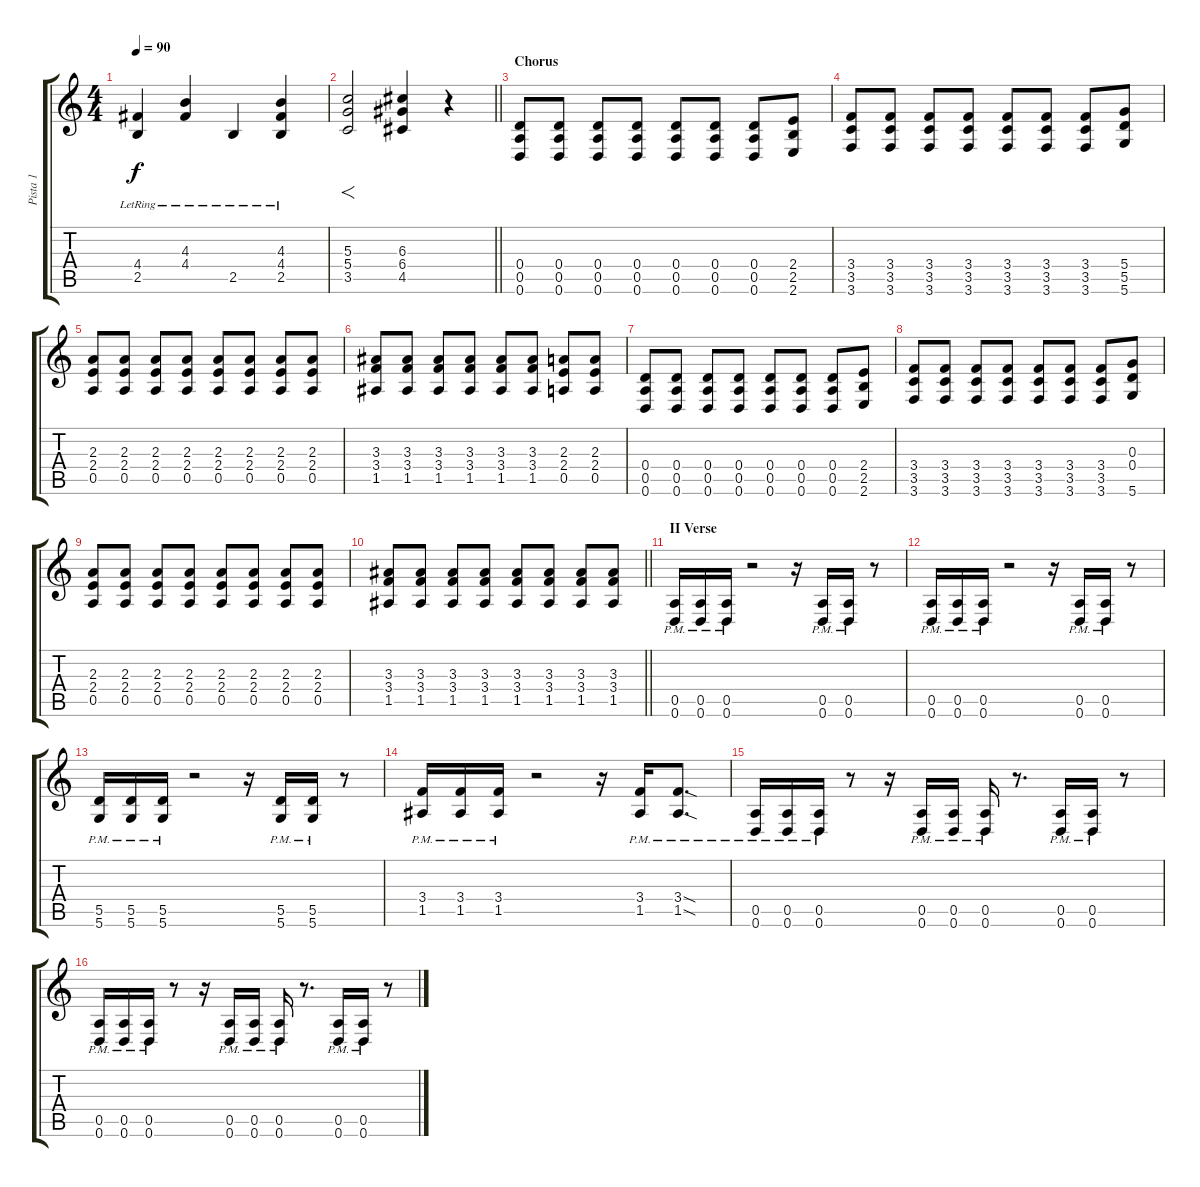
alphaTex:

\track ("Pista 1" "Pista 1") {instrument distortionguitar}
\staff {score tabs}
\tuning (E4 B3 G3 D3 A2 D2) {hide}
\ts (4 4)
\tempo 90
\clef g2
\ks c
(4.4{lr} 2.5{lr}).4{dy f} (4.3{lr} 4.4{lr}).4 2.5{lr}.4 (4.3{lr} 4.4{lr} 2.5{lr}).4 |
\barLineRight lightlight
(5.3 5.4 3.5).2{f instrument distortionguitar} (6.3 6.4 4.5).4 r.4 |
\section ("" "Chorus")
(0.4 0.5 0.6).8 (0.4 0.5 0.6).8 (0.4 0.5 0.6).8 (0.4 0.5 0.6).8 (0.4 0.5 0.6).8 (0.4 0.5 0.6).8 (0.4 0.5 0.6).8 (2.4 2.5 2.6).8 |
(3.4 3.5 3.6).8 (3.4 3.5 3.6).8 (3.4 3.5 3.6).8 (3.4 3.5 3.6).8 (3.4 3.5 3.6).8 (3.4 3.5 3.6).8 (3.4 3.5 3.6).8 (5.4 5.5 5.6).8 |
(2.3 2.4 0.5).8 (2.3 2.4 0.5).8 (2.3 2.4 0.5).8 (2.3 2.4 0.5).8 (2.3 2.4 0.5).8 (2.3 2.4 0.5).8 (2.3 2.4 0.5).8 (2.3 2.4 0.5).8 |
(3.3 3.4 1.5).8 (3.3 3.4 1.5).8 (3.3 3.4 1.5).8 (3.3 3.4 1.5).8 (3.3 3.4 1.5).8 (3.3 3.4 1.5).8 (2.3 2.4 0.5).8 (2.3 2.4 0.5).8 |
(0.4 0.5 0.6).8 (0.4 0.5 0.6).8 (0.4 0.5 0.6).8 (0.4 0.5 0.6).8 (0.4 0.5 0.6).8 (0.4 0.5 0.6).8 (0.4 0.5 0.6).8 (2.4 2.5 2.6).8 |
(3.4 3.5 3.6).8 (3.4 3.5 3.6).8 (3.4 3.5 3.6).8 (3.4 3.5 3.6).8 (3.4 3.5 3.6).8 (3.4 3.5 3.6).8 (3.4 3.5 3.6).8 (0.3 0.4 5.6).8 |
(2.3 2.4 0.5).8 (2.3 2.4 0.5).8 (2.3 2.4 0.5).8 (2.3 2.4 0.5).8 (2.3 2.4 0.5).8 (2.3 2.4 0.5).8 (2.3 2.4 0.5).8 (2.3 2.4 0.5).8 |
\barLineRight lightlight
(3.3 3.4 1.5).8 (3.3 3.4 1.5).8 (3.3 3.4 1.5).8 (3.3 3.4 1.5).8 (3.3 3.4 1.5).8 (3.3 3.4 1.5).8 (3.3 3.4 1.5).8 (3.3 3.4 1.5).8 |
\section ("" "II Verse")
(0.5{pm} 0.6{pm}).16 (0.5{pm} 0.6{pm}).16 (0.5{pm} 0.6{pm}).16 r.2 r.16 (0.5{pm} 0.6{pm}).16 (0.5{pm} 0.6{pm}).16 r.8 |
(0.5{pm} 0.6{pm}).16 (0.5{pm} 0.6{pm}).16 (0.5{pm} 0.6{pm}).16 r.2 r.16 (0.5{pm} 0.6{pm}).16 (0.5{pm} 0.6{pm}).16 r.8 |
(5.5 5.6{pm}).16 (5.5 5.6{pm}).16 (5.5 5.6{pm}).16 r.2 r.16 (5.5 5.6{pm}).16 (5.5 5.6{pm}).16 r.8 |
(3.4{pm} 1.5{pm}).16 (3.4{pm} 1.5{pm}).16 (3.4{pm} 1.5{pm}).16 r.2 r.16 (3.4{pm} 1.5{pm}).16 (3.4{sod pm} 1.5{sod pm}).8{d} |
(0.5{pm} 0.6{pm}).16 (0.5{pm} 0.6{pm}).16 (0.5{pm} 0.6{pm}).16 r.8 r.16 (0.5{pm} 0.6{pm}).16 (0.5{pm} 0.6{pm}).16 (0.5{pm} 0.6{pm}).16 r.8{d} (0.5{pm} 0.6{pm}).16 (0.5{pm} 0.6{pm}).16 r.8 |
(0.5{pm} 0.6{pm}).16 (0.5{pm} 0.6{pm}).16 (0.5{pm} 0.6{pm}).16 r.8 r.16 (0.5{pm} 0.6{pm}).16 (0.5{pm} 0.6{pm}).16 (0.5{pm} 0.6{pm}).16 r.8{d} (0.5{pm} 0.6{pm}).16 (0.5{pm} 0.6{pm}).16 r.8
